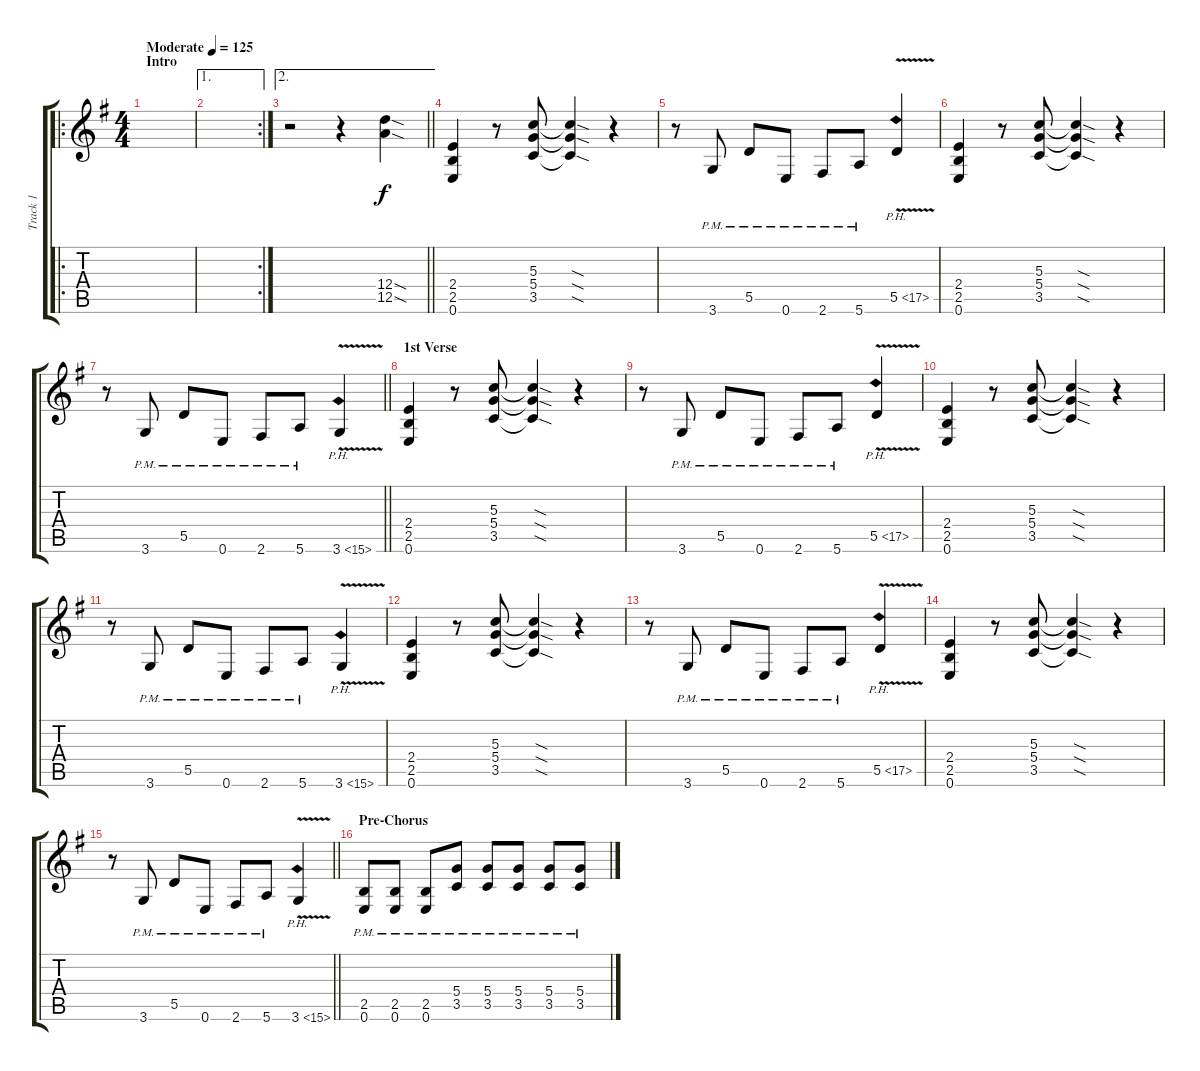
\track ("Track 1" "Track 1") {instrument distortionguitar}
\staff {score tabs}
\tuning (E4 B3 G3 D3 A2 E2) {hide}
\ro
\ts (4 4)
\section ("" "Intro")
\tempo (125 "Moderate")
\clef g2
\ks g
|
\ae 1
\rc 2
|
\ae 2
\barLineRight lightlight
r.2 r.4 (12.4{sod} 12.5{sod}).4 |
(2.4 2.5 0.6).4 r.8 (5.3 5.4 3.5).8 (5.3{sod t} 5.4{sod t} 3.5{sod t}).4 r.4 |
r.8 3.6{pm}.8 5.5{pm}.8 0.6{pm}.8 2.6{pm}.8 5.6{pm}.8 5.5{ph 12 v}.4 |
(2.4 2.5 0.6).4 r.8 (5.3 5.4 3.5).8 (5.3{sod t} 5.4{sod t} 3.5{sod t}).4 r.4 |
\barLineRight lightlight
r.8 3.6{pm}.8 5.5{pm}.8 0.6{pm}.8 2.6{pm}.8 5.6{pm}.8 3.6{ph 12 v}.4 |
\section ("" "1st Verse")
(2.4 2.5 0.6).4 r.8 (5.3 5.4 3.5).8 (5.3{sod t} 5.4{sod t} 3.5{sod t}).4 r.4 |
r.8 3.6{pm}.8 5.5{pm}.8 0.6{pm}.8 2.6{pm}.8 5.6{pm}.8 5.5{ph 12 v}.4 |
(2.4 2.5 0.6).4 r.8 (5.3 5.4 3.5).8 (5.3{sod t} 5.4{sod t} 3.5{sod t}).4 r.4 |
r.8 3.6{pm}.8 5.5{pm}.8 0.6{pm}.8 2.6{pm}.8 5.6{pm}.8 3.6{ph 12 v}.4 |
(2.4 2.5 0.6).4 r.8 (5.3 5.4 3.5).8 (5.3{sod t} 5.4{sod t} 3.5{sod t}).4 r.4 |
r.8 3.6{pm}.8 5.5{pm}.8 0.6{pm}.8 2.6{pm}.8 5.6{pm}.8 5.5{ph 12 v}.4 |
(2.4 2.5 0.6).4 r.8 (5.3 5.4 3.5).8 (5.3{sod t} 5.4{sod t} 3.5{sod t}).4 r.4 |
\barLineRight lightlight
r.8 3.6{pm}.8 5.5{pm}.8 0.6{pm}.8 2.6{pm}.8 5.6{pm}.8 3.6{ph 12 v}.4 |
\section ("" "Pre-Chorus")
(2.5{pm} 0.6{pm}).8 (2.5{pm} 0.6{pm}).8 (2.5{pm} 0.6{pm}).8 (5.4{pm} 3.5{pm}).8 (5.4{pm} 3.5{pm}).8 (5.4{pm} 3.5{pm}).8 (5.4{pm} 3.5{pm}).8 (5.4{pm} 3.5{pm}).8
